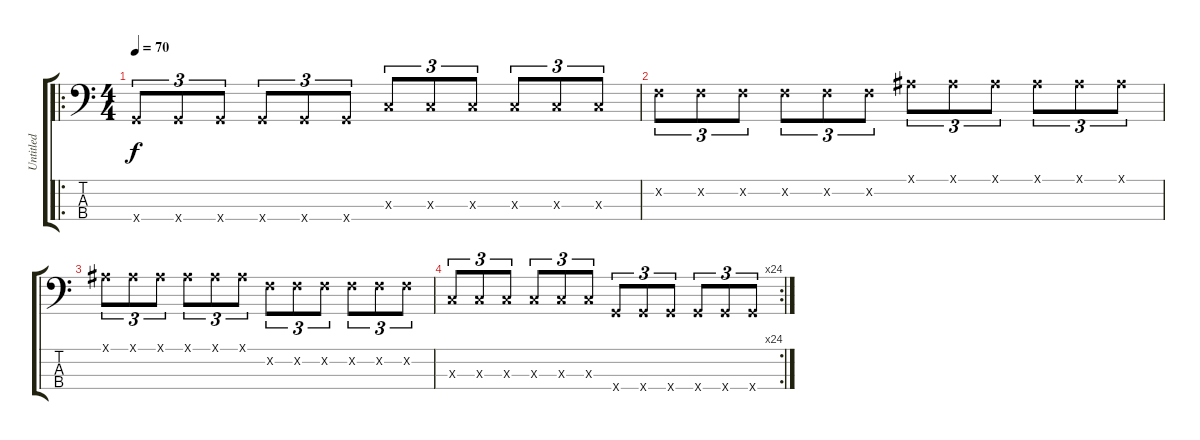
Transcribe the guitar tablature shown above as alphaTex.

\track ("Untitled" "Untitled") {instrument electricbassfinger}
\staff {score tabs}
\tuning (G2 D2 A1 E1) {hide}
\ro
\ts (4 4)
\tempo 70
\clef f4
\ks c
3.4{x}.8{tu (3 2) dy f instrument electricbassfinger} 3.4{x}.8{tu (3 2)} 3.4{x}.8{tu (3 2)} 3.4{x}.8{tu (3 2)} 3.4{x}.8{tu (3 2)} 3.4{x}.8{tu (3 2)} 3.3{x}.8{tu (3 2)} 3.3{x}.8{tu (3 2)} 3.3{x}.8{tu (3 2)} 3.3{x}.8{tu (3 2)} 3.3{x}.8{tu (3 2)} 3.3{x}.8{tu (3 2)} |
3.2{x}.8{tu (3 2)} 3.2{x}.8{tu (3 2)} 3.2{x}.8{tu (3 2)} 3.2{x}.8{tu (3 2)} 3.2{x}.8{tu (3 2)} 3.2{x}.8{tu (3 2)} 3.1{x}.8{tu (3 2)} 3.1{x}.8{tu (3 2)} 3.1{x}.8{tu (3 2)} 3.1{x}.8{tu (3 2)} 3.1{x}.8{tu (3 2)} 3.1{x}.8{tu (3 2)} |
3.1{x}.8{tu (3 2)} 3.1{x}.8{tu (3 2)} 3.1{x}.8{tu (3 2)} 3.1{x}.8{tu (3 2)} 3.1{x}.8{tu (3 2)} 3.1{x}.8{tu (3 2)} 3.2{x}.8{tu (3 2)} 3.2{x}.8{tu (3 2)} 3.2{x}.8{tu (3 2)} 3.2{x}.8{tu (3 2)} 3.2{x}.8{tu (3 2)} 3.2{x}.8{tu (3 2)} |
\rc 24
3.3{x}.8{tu (3 2)} 3.3{x}.8{tu (3 2)} 3.3{x}.8{tu (3 2)} 3.3{x}.8{tu (3 2)} 3.3{x}.8{tu (3 2)} 3.3{x}.8{tu (3 2)} 3.4{x}.8{tu (3 2)} 3.4{x}.8{tu (3 2)} 3.4{x}.8{tu (3 2)} 3.4{x}.8{tu (3 2)} 3.4{x}.8{tu (3 2)} 3.4{x}.8{tu (3 2)}
